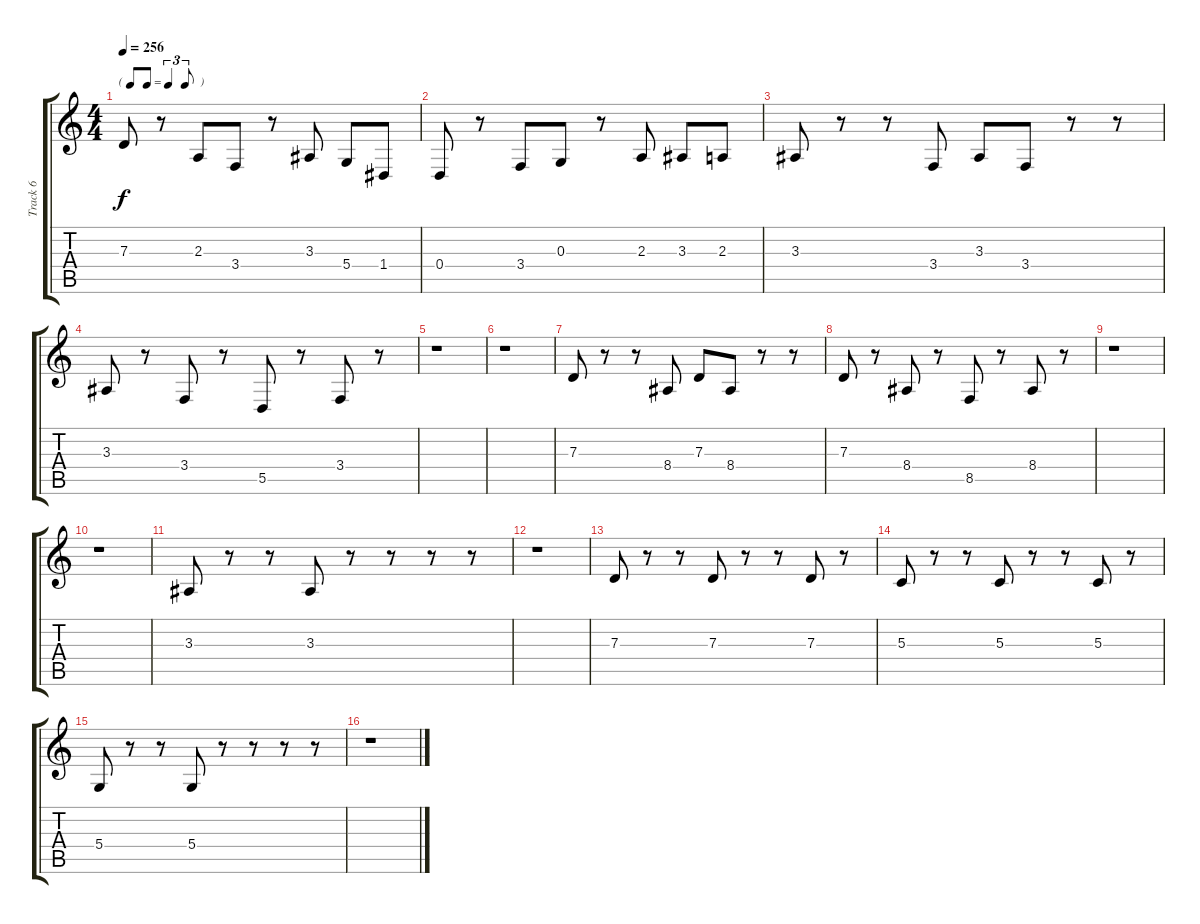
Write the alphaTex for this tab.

\track ("Track 6" "Track 6") {instrument trombone}
\staff {score tabs}
\tuning (E4 B3 G3 D3 A2 E2) {hide}
\ts (4 4)
\tf triplet8th
\tempo 256
\clef g2
\ks c
7.3.8{dy f} r.8 2.3.8 3.4.8 r.8 3.3.8 5.4.8 1.4.8 |
0.4.8 r.8 3.4.8 0.3.8 r.8 2.3.8 3.3.8 2.3.8 |
3.3.8 r.8 r.8 3.4.8 3.3.8 3.4.8 r.8 r.8 |
3.3.8 r.8 3.4.8 r.8 5.5.8 r.8 3.4.8 r.8 |
r.1 |
r.1 |
7.3.8 r.8 r.8 8.4.8 7.3.8 8.4.8 r.8 r.8 |
7.3.8 r.8 8.4.8 r.8 8.5.8 r.8 8.4.8 r.8 |
r.1 |
r.1 |
3.3.8 r.8 r.8 3.3.8 r.8 r.8 r.8 r.8 |
r.1 |
7.3.8 r.8 r.8 7.3.8 r.8 r.8 7.3.8 r.8 |
5.3.8 r.8 r.8 5.3.8 r.8 r.8 5.3.8 r.8 |
5.4.8 r.8 r.8 5.4.8 r.8 r.8 r.8 r.8 |
r.1
